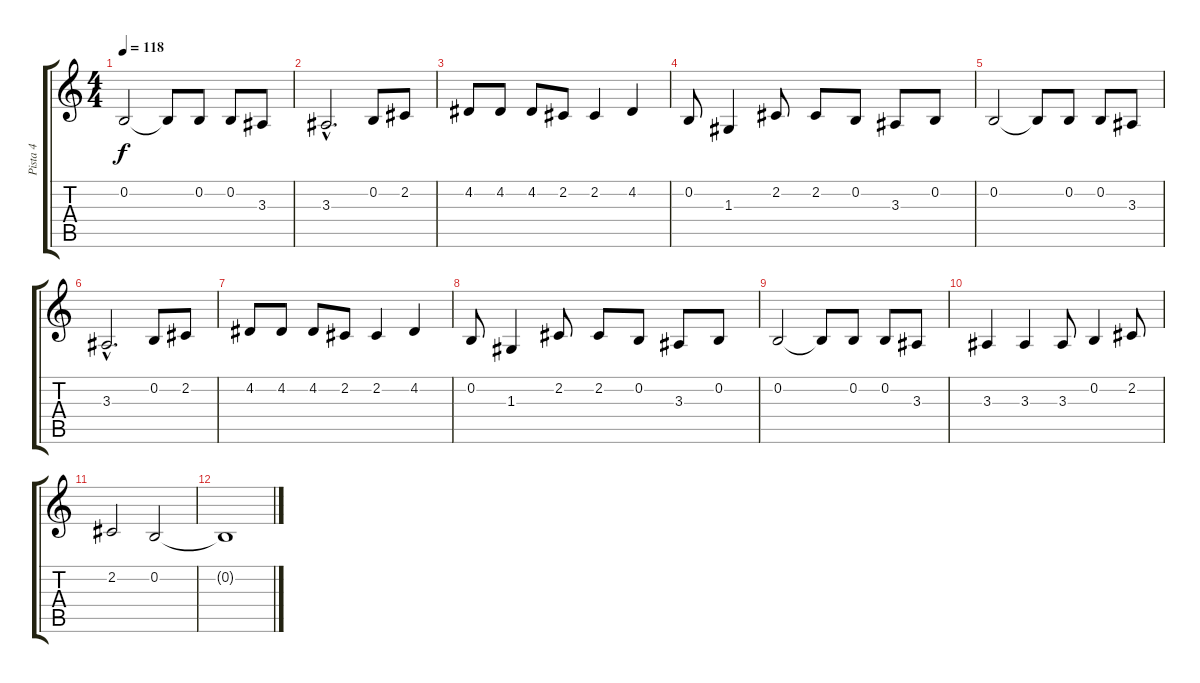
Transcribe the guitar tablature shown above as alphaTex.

\track ("Pista 4" "Pista 4") {instrument electricgrandpiano}
\staff {score tabs}
\tuning (E4 B3 G3 D3 A2 E2) {hide}
\ts (4 4)
\tempo 118
\clef g2
\ks c
0.2.2{dy f} 0.2{t}.8 0.2.8 0.2.8 3.3.8 |
3.3{hac}.2{d} 0.2.8 2.2.8 |
4.2.8 4.2.8 4.2.8 2.2.8 2.2.4 4.2.4 |
0.2.8 1.3.4 2.2.8 2.2.8 0.2.8 3.3.8 0.2.8 |
0.2.2 0.2{t}.8 0.2.8 0.2.8 3.3.8 |
3.3{hac}.2{d} 0.2.8 2.2.8 |
4.2.8 4.2.8 4.2.8 2.2.8 2.2.4 4.2.4 |
0.2.8 1.3.4 2.2.8 2.2.8 0.2.8 3.3.8 0.2.8 |
0.2.2 0.2{t}.8 0.2.8 0.2.8 3.3.8 |
3.3.4 3.3.4 3.3.8 0.2.4 2.2.8 |
2.2.2 0.2.2 |
0.2{t}.1
